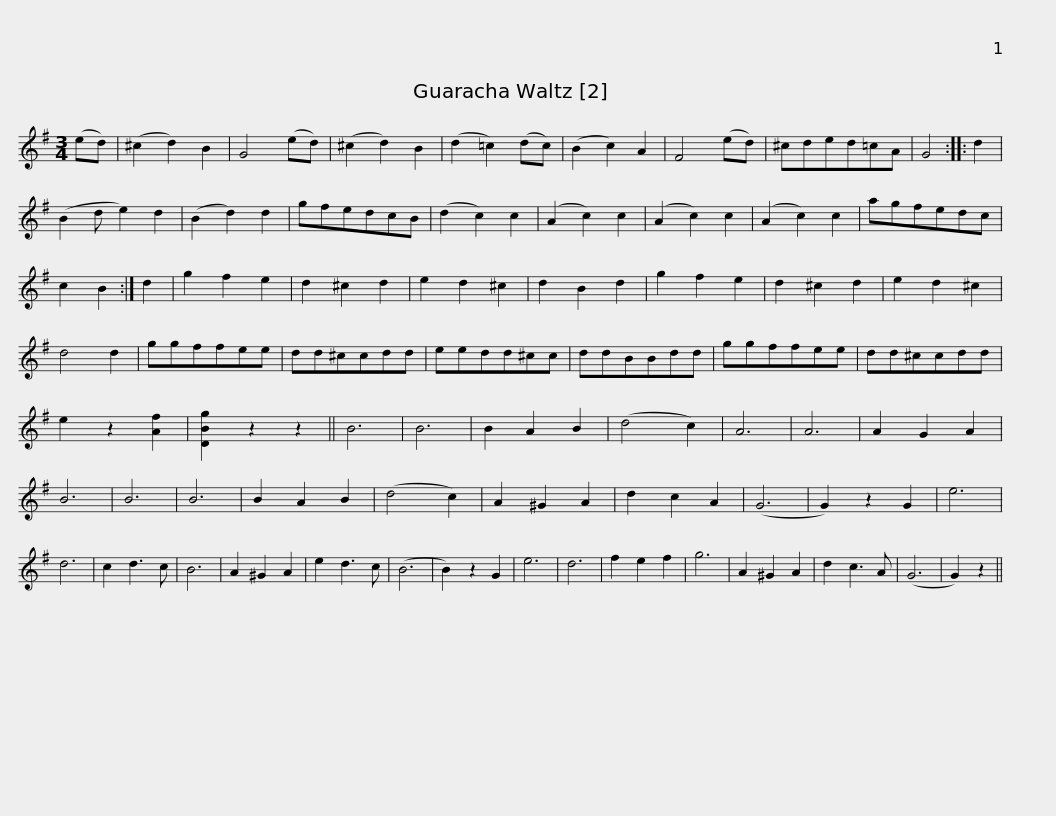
X:1
L:1/8
M:3/4
I:linebreak $
K:G
V:1 treble
V:1
 (ed) | (^c2 d2) B2 | G4 (ed) | (^c2 d2) B2 | (d2 =c2) (dc) | %5
 (B2 c2) A2 | F4 (ed) | ^cded=cA | G4 :: d2 | %10
 (B2 d e2) d2 | (B2 d2) d2 |$ gfedcB | (d2 c2) c2 | (A2 c2) c2 | %15
 (A2 c2) c2 | (A2 c2) c2 | agfedc | c2 B2 :| d2 | %20
 g2 f2 e2 | d2 ^c2 d2 | e2 d2 ^c2 |$ d2 B2 d2 | g2 f2 e2 | %25
 d2 ^c2 d2 | e2 d2 ^c2 | d4 d2 | ggffee | dd^ccdd | %30
 eedd^cc | ddBBdd |$ ggffee | dd^ccdd | e2 z2 [Af]2 | %35
 [DBg]2 z2 z2 || B6 | B6 | B2 A2 B2 | (d4 c2) | %40
 A6 | A6 | A2 G2 A2 | B6 | B6 |$ %45
 B6 | B2 A2 B2 | (d4 c2) | A2 ^G2 A2 | d2 c2 A2 | %50
 (G6 | G2) z2 G2 | e6 | d6 | c2 d3 c | %55
 B6 | A2 ^G2 A2 | e2 d3 c | (B6 |$ B2) z2 G2 | %60
 e6 | d6 | f2 e2 f2 | g6 | A2 ^G2 A2 | %65
 d2 c3 A | (G6 | G2) z2 || %68
